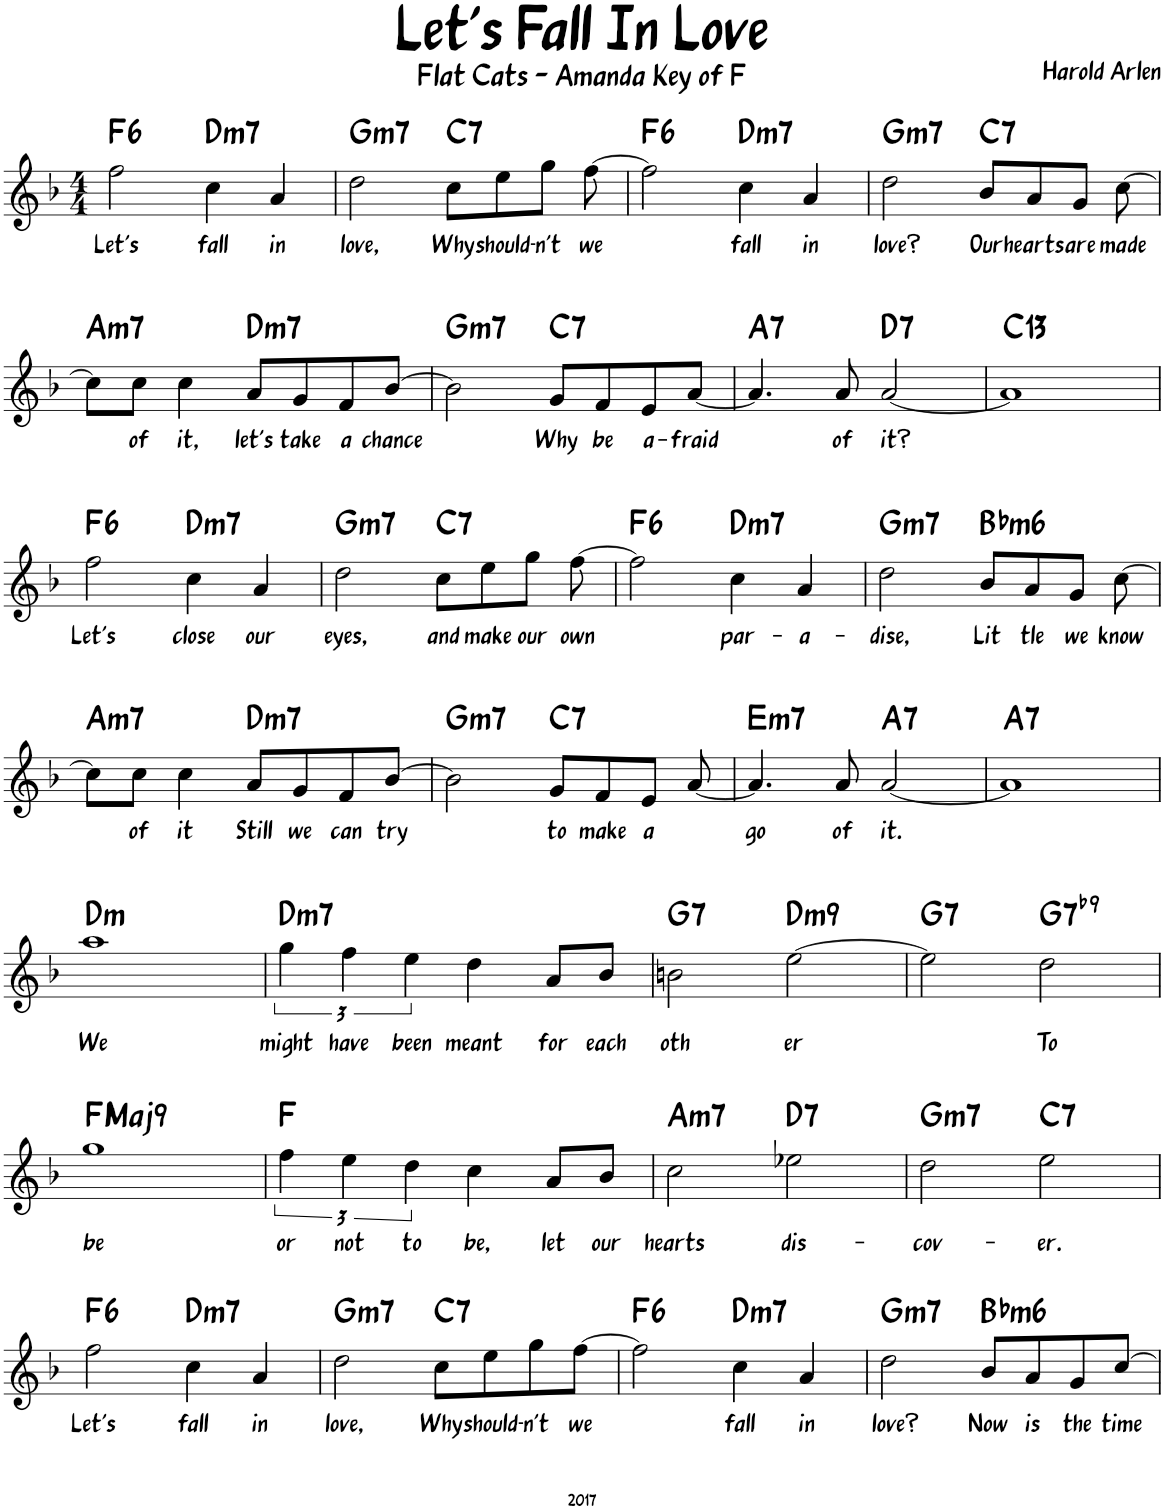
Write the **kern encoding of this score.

**kern	**text	**harte
*part1	*part1	*part1
*staff1	*staff1	*
*I"Piano	*	*
*I'Pno.	*	*
*clefG2	*	*
*k[b-]	*	*
*M4/4	*	*
=1	=1	=1
!	!LO:LY:b	!LO:H:kt=6
2ff\	Let's	F:maj6
!	!LO:LY:b	!LO:H:kt=m7
4cc\	fall	D:min7
!	!LO:LY:b	!
4a/	in	.
=2	=2	=2
!	!LO:LY:b	!LO:H:kt=m7
2dd\	love,	G:min7
!	!LO:LY:b	!LO:H:kt=7
8cc\L	Why	C:7
!	!LO:LY:b	!
8ee\	should-	.
!	!LO:LY:b	!
8gg\J	-n't	.
!	!LO:LY:b	!
[8ff\	we	.
=3	=3	=3
!	!	!LO:H:kt=6
2ff\]	.	F:maj6
!	!LO:LY:b	!LO:H:kt=m7
4cc\	fall	D:min7
!	!LO:LY:b	!
4a/	in	.
=4	=4	=4
!	!LO:LY:b	!LO:H:kt=m7
2dd\	love?	G:min7
!	!LO:LY:b	!LO:H:kt=7
8b-/L	Our	C:7
!	!LO:LY:b	!
8a/	hearts	.
!	!LO:LY:b	!
8g/J	are	.
!	!LO:LY:b	!
[8cc\	made	.
!!LO:LB:g=z
=5	=5	=5
!	!	!LO:H:kt=m7
8cc\L]	.	A:min7
!	!LO:LY:b	!
8cc\J	of	.
!	!LO:LY:b	!
4cc\	it,	.
!	!LO:LY:b	!LO:H:kt=m7
8a/L	let's	D:min7
!	!LO:LY:b	!
8g/	take	.
!	!LO:LY:b	!
8f/	a	.
!	!LO:LY:b	!
[8b-/J	chance	.
=6	=6	=6
!	!	!LO:H:kt=m7
2b-\]	.	G:min7
!	!LO:LY:b	!LO:H:kt=7
8g/L	Why	C:7
!	!LO:LY:b	!
8f/	be	.
!	!LO:LY:b	!
8e/	a-	.
!	!LO:LY:b	!
[8a/J	-fraid	.
=7	=7	=7
!	!	!LO:H:kt=7
4.a/]	.	A:7
!	!LO:LY:b	!
8a/	of	.
!	!LO:LY:b	!LO:H:kt=7
[2a/	it?	D:7
=8	=8	=8
!	!	!LO:H:kt=13
1a]	.	C:9(11,13)
!!LO:LB:g=z
=9	=9	=9
!	!LO:LY:b	!LO:H:kt=6
2ff\	Let's	F:maj6
!	!LO:LY:b	!LO:H:kt=m7
4cc\	close	D:min7
!	!LO:LY:b	!
4a/	our	.
=10	=10	=10
!	!LO:LY:b	!LO:H:kt=m7
2dd\	eyes,	G:min7
!	!LO:LY:b	!LO:H:kt=7
8cc\L	and	C:7
!	!LO:LY:b	!
8ee\	make	.
!	!LO:LY:b	!
8gg\J	our	.
!	!LO:LY:b	!
[8ff\	own	.
=11	=11	=11
!	!	!LO:H:kt=6
2ff\]	.	F:maj6
!	!LO:LY:b	!LO:H:kt=m7
4cc\	par-	D:min7
!	!LO:LY:b	!
4a/	-a-	.
=12	=12	=12
!	!LO:LY:b	!LO:H:kt=m7
2dd\	dise,	G:min7
!	!LO:LY:b	!LO:H:kt=m6
8b-/L	Lit	Bb:min6
!	!LO:LY:b	!
8a/	tle	.
!	!LO:LY:b	!
8g/J	we	.
!	!LO:LY:b	!
[8cc\	know	.
!!LO:LB:g=z
=13	=13	=13
!	!	!LO:H:kt=m7
8cc\L]	.	A:min7
!	!LO:LY:b	!
8cc\J	of	.
!	!LO:LY:b	!
4cc\	it	.
!	!LO:LY:b	!LO:H:kt=m7
8a/L	Still	D:min7
!	!LO:LY:b	!
8g/	we	.
!	!LO:LY:b	!
8f/	can	.
!	!LO:LY:b	!
[8b-/J	try	.
=14	=14	=14
!	!	!LO:H:kt=m7
2b-\]	.	G:min7
!	!LO:LY:b	!LO:H:kt=7
8g/L	to	C:7
!	!LO:LY:b	!
8f/	make	.
!	!LO:LY:b	!
8e/J	a	.
[8a/	.	.
=15	=15	=15
!	!LO:LY:b	!LO:H:kt=m7
4.a/]	go	E:min7
!	!LO:LY:b	!
8a/	of	.
!	!LO:LY:b	!LO:H:kt=7
[2a/	it.	A:7
=16	=16	=16
!	!	!LO:H:kt=7
1a]	.	A:7
!!LO:LB:g=z
=17	=17	=17
!	!LO:LY:b	!LO:H:kt=m
1aa	We	D:min
=18	=18	=18
!	!LO:LY:b	!LO:H:kt=m7
6gg\	might	D:min7
!	!LO:LY:b	!
6ff\	have	.
!	!LO:LY:b	!
6ee\	been	.
!	!LO:LY:b	!
4dd\	meant	.
!	!LO:LY:b	!
8a/L	for	.
!	!LO:LY:b	!
8b-/J	each	.
=19	=19	=19
!	!LO:LY:b	!LO:H:kt=7
2bn\	oth	G:7
!	!LO:LY:b	!LO:H:kt=m9
[2ee\	er	D:min9
=20	=20	=20
!	!	!LO:H:kt=7
2ee\]	.	G:7
!	!LO:LY:b	!LO:H:kt=7
2dd\	To	G:7(b9)
!!LO:LB:g=z
=21	=21	=21
!	!LO:LY:b	!LO:H:kt=Maj9
1gg	be	F:maj9
=22	=22	=22
!	!LO:LY:b	!
6ff\	or	F:maj
!	!LO:LY:b	!
6ee\	not	.
!	!LO:LY:b	!
6dd\	to	.
!	!LO:LY:b	!
4cc\	be,	.
!	!LO:LY:b	!
8a/L	let	.
!	!LO:LY:b	!
8b-/J	our	.
=23	=23	=23
!	!LO:LY:b	!LO:H:kt=m7
2cc\	hearts	A:min7
!	!LO:LY:b	!LO:H:kt=7
2ee-X\	dis-	D:7
=24	=24	=24
!	!LO:LY:b	!LO:H:kt=m7
2dd\	-cov-	G:min7
!	!LO:LY:b	!LO:H:kt=7
2ee\	-er.	C:7
!!LO:LB:g=z
=25	=25	=25
!	!LO:LY:b	!LO:H:kt=6
2ff\	Let's	F:maj6
!	!LO:LY:b	!LO:H:kt=m7
4cc\	fall	D:min7
!	!LO:LY:b	!
4a/	in	.
=26	=26	=26
!	!LO:LY:b	!LO:H:kt=m7
2dd\	love,	G:min7
!	!LO:LY:b	!LO:H:kt=7
8cc\L	Why	C:7
!	!LO:LY:b	!
8ee\	should-	.
!	!LO:LY:b	!
8gg\	-n't	.
!	!LO:LY:b	!
[8ff\J	we	.
=27	=27	=27
!	!	!LO:H:kt=6
2ff\]	.	F:maj6
!	!LO:LY:b	!LO:H:kt=m7
4cc\	fall	D:min7
!	!LO:LY:b	!
4a/	in	.
=28	=28	=28
!	!LO:LY:b	!LO:H:kt=m7
2dd\	love?	G:min7
!	!LO:LY:b	!LO:H:kt=m6
8b-/L	Now	Bb:min6
!	!LO:LY:b	!
8a/	is	.
!	!LO:LY:b	!
8g/	the	.
!	!LO:LY:b	!
[8cc/J	time	.
=	=	=
*-	*-	*-
